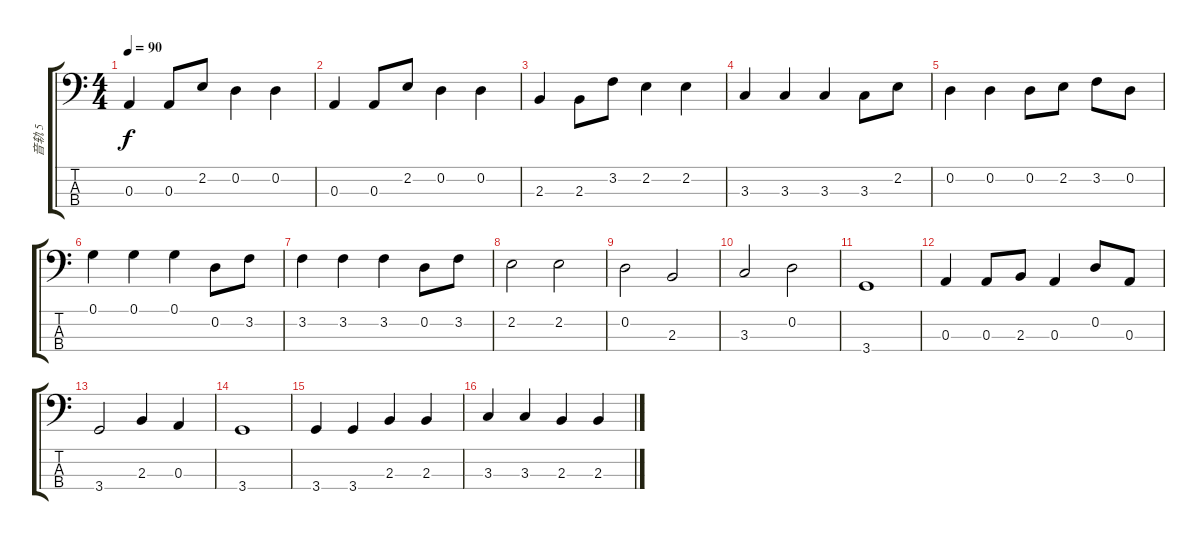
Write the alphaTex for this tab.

\track ("音轨 5" "音轨 5") {instrument electricbassfinger}
\staff {score tabs}
\tuning (G2 D2 A1 E1) {hide}
\ts (4 4)
\tempo 90
\clef f4
\ks c
0.3.4{dy f} 0.3.8 2.2.8 0.2.4 0.2.4 |
0.3.4 0.3.8 2.2.8 0.2.4 0.2.4 |
2.3.4 2.3.8 3.2.8 2.2.4 2.2.4 |
3.3.4 3.3.4 3.3.4 3.3.8 2.2.8 |
0.2.4 0.2.4 0.2.8 2.2.8 3.2.8 0.2.8 |
0.1.4 0.1.4 0.1.4 0.2.8 3.2.8 |
3.2.4 3.2.4 3.2.4 0.2.8 3.2.8 |
2.2.2 2.2.2 |
0.2.2 2.3.2 |
3.3.2 0.2.2 |
3.4.1 |
0.3.4 0.3.8 2.3.8 0.3.4 0.2.8 0.3.8 |
3.4.2 2.3.4 0.3.4 |
3.4.1 |
3.4.4 3.4.4 2.3.4 2.3.4 |
3.3.4 3.3.4 2.3.4 2.3.4
